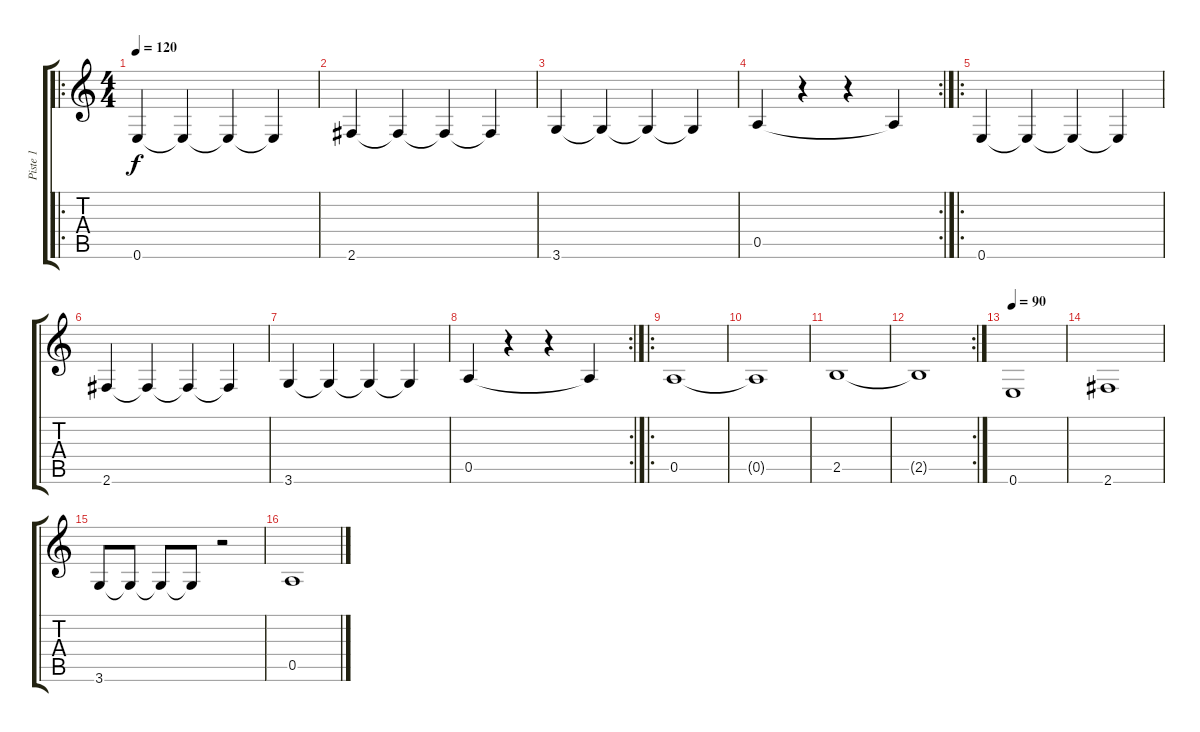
\track ("Piste 1" "Piste 1") {instrument guitarharmonics}
\staff {score tabs}
\tuning (E4 B3 G3 D3 A2 E2) {hide}
\ro
\ts (4 4)
\tempo 120
\clef g2
\ks c
0.6.4{dy f instrument guitarharmonics} 0.6{t}.4 0.6{t}.4 0.6{t}.4 |
2.6.4 2.6{t}.4 2.6{t}.4 2.6{t}.4 |
3.6.4 3.6{t}.4 3.6{t}.4 3.6{t}.4 |
\rc 2
0.5.4 r.4 r.4 0.5{t}.4 |
\ro
0.6.4 0.6{t}.4 0.6{t}.4 0.6{t}.4 |
2.6.4 2.6{t}.4 2.6{t}.4 2.6{t}.4 |
3.6.4 3.6{t}.4 3.6{t}.4 3.6{t}.4 |
\rc 2
0.5.4 r.4 r.4 0.5{t}.4 |
\ro
0.5.1 |
0.5{t}.1 |
2.5.1 |
\rc 2
2.5{t}.1 |
\tempo 90
0.6.1 |
2.6.1 |
3.6.8 3.6{t}.8 3.6{t}.8 3.6{t}.8 r.2 |
0.5.1
